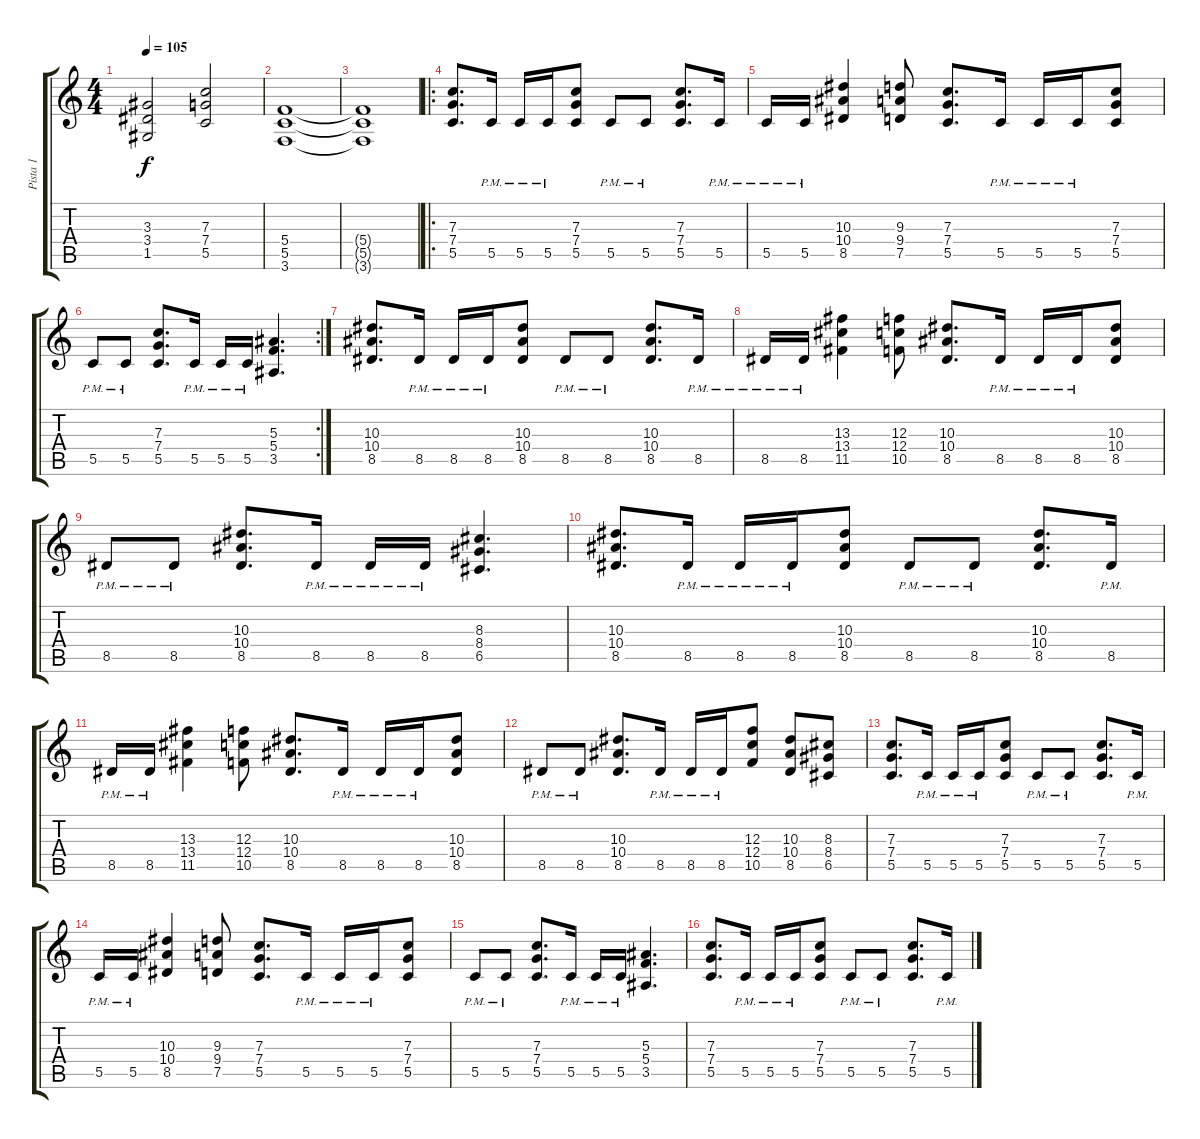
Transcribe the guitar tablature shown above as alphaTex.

\track ("Pista 1" "Pista 1") {instrument distortionguitar}
\staff {score tabs}
\tuning (D4 A3 F3 C3 G2 D2) {hide}
\ts (4 4)
\tempo 105
\clef g2
\ks c
(3.3 3.4 1.5).2{dy f} (7.3 7.4 5.5).2 |
(5.4 5.5 3.6).1 |
(5.4{t} 5.5{t} 3.6{t}).1 |
\ro
(7.3 7.4 5.5).8{d} 5.5{pm}.16 5.5{pm}.16 5.5{pm}.16 (7.3 7.4 5.5).8 5.5{pm}.8 5.5{pm}.8 (7.3 7.4 5.5).8{d} 5.5{pm}.16 |
5.5{pm}.16 5.5{pm}.16 (10.3 10.4 8.5).4 (9.3 9.4 7.5).8 (7.3 7.4 5.5).8{d} 5.5{pm}.16 5.5{pm}.16 5.5{pm}.16 (7.3 7.4 5.5).8 |
\rc 2
5.5{pm}.8 5.5{pm}.8 (7.3 7.4 5.5).8{d} 5.5{pm}.16 5.5{pm}.16 5.5{pm}.16 (5.3 5.4 3.5).4{d} |
(10.3 10.4 8.5).8{d} 8.5{pm}.16 8.5{pm}.16 8.5{pm}.16 (10.3 10.4 8.5).8 8.5{pm}.8 8.5{pm}.8 (10.3 10.4 8.5).8{d} 8.5{pm}.16 |
8.5{pm}.16 8.5{pm}.16 (13.3 13.4 11.5).4 (12.3 12.4 10.5).8 (10.3 10.4 8.5).8{d} 8.5{pm}.16 8.5{pm}.16 8.5{pm}.16 (10.3 10.4 8.5).8 |
8.5{pm}.8 8.5{pm}.8 (10.3 10.4 8.5).8{d} 8.5{pm}.16 8.5{pm}.16 8.5{pm}.16 (8.3 8.4 6.5).4{d} |
(10.3 10.4 8.5).8{d} 8.5{pm}.16 8.5{pm}.16 8.5{pm}.16 (10.3 10.4 8.5).8 8.5{pm}.8 8.5{pm}.8 (10.3 10.4 8.5).8{d} 8.5{pm}.16 |
8.5{pm}.16 8.5{pm}.16 (13.3 13.4 11.5).4 (12.3 12.4 10.5).8 (10.3 10.4 8.5).8{d} 8.5{pm}.16 8.5{pm}.16 8.5{pm}.16 (10.3 10.4 8.5).8 |
8.5{pm}.8 8.5{pm}.8 (10.3 10.4 8.5).8{d} 8.5{pm}.16 8.5{pm}.16 8.5{pm}.16 (12.3 12.4 10.5).8 (10.3 10.4 8.5).8 (8.3 8.4 6.5).8 |
(7.3 7.4 5.5).8{d} 5.5{pm}.16 5.5{pm}.16 5.5{pm}.16 (7.3 7.4 5.5).8 5.5{pm}.8 5.5{pm}.8 (7.3 7.4 5.5).8{d} 5.5{pm}.16 |
5.5{pm}.16 5.5{pm}.16 (10.3 10.4 8.5).4 (9.3 9.4 7.5).8 (7.3 7.4 5.5).8{d} 5.5{pm}.16 5.5{pm}.16 5.5{pm}.16 (7.3 7.4 5.5).8 |
5.5{pm}.8 5.5{pm}.8 (7.3 7.4 5.5).8{d} 5.5{pm}.16 5.5{pm}.16 5.5{pm}.16 (5.3 5.4 3.5).4{d} |
(7.3 7.4 5.5).8{d} 5.5{pm}.16 5.5{pm}.16 5.5{pm}.16 (7.3 7.4 5.5).8 5.5{pm}.8 5.5{pm}.8 (7.3 7.4 5.5).8{d} 5.5{pm}.16
